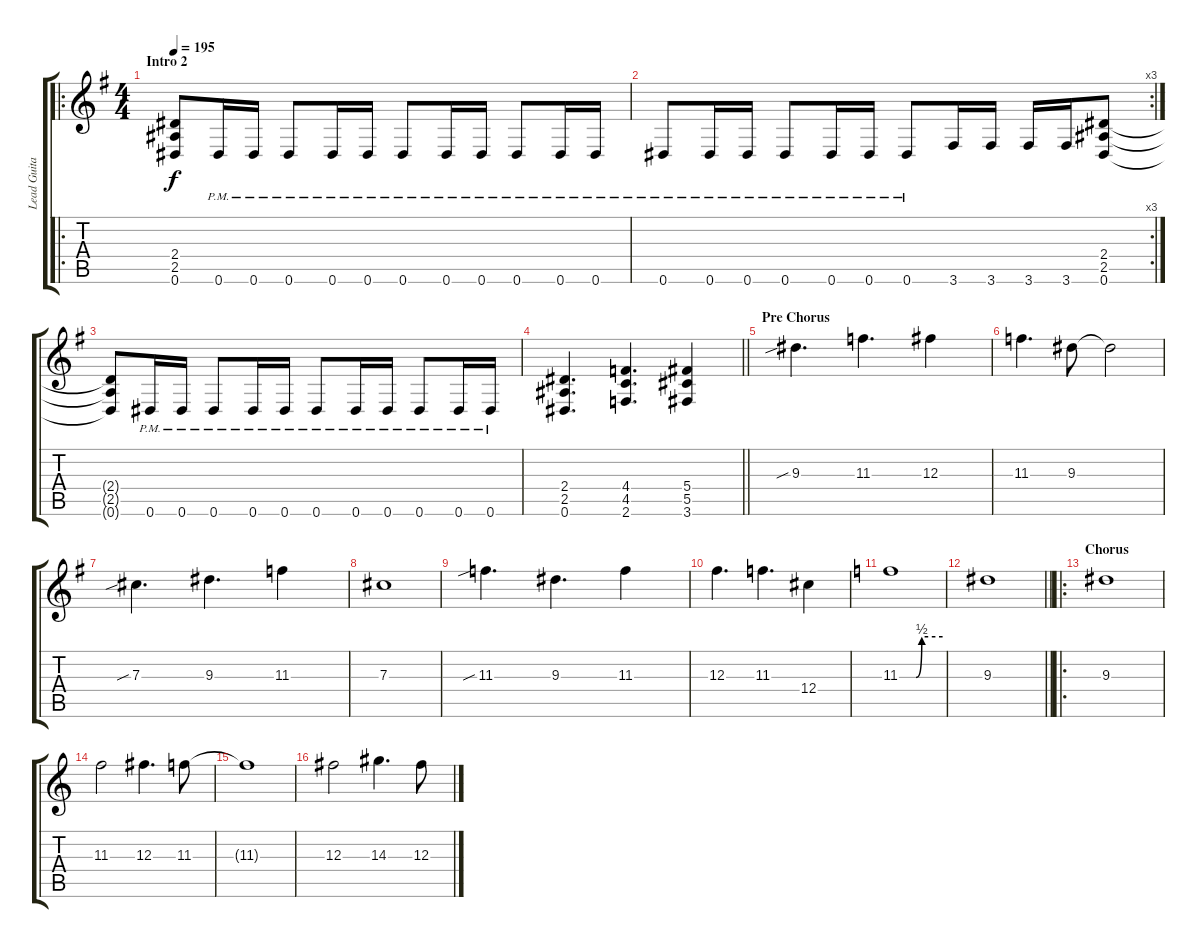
\track ("Lead Guitar" "Lead Guita") {instrument distortionguitar}
\staff {score tabs}
\tuning (Eb4 Bb3 Gb3 Db3 Ab2 Eb2) {hide}
\ro
\ts (4 4)
\section ("" "Intro 2")
\tempo 195
\clef g2
\ks g
(2.4{t} 2.5{t} 0.6{t}).8{dy f} 0.6{pm}.16 0.6{pm}.16 0.6{pm}.8 0.6{pm}.16 0.6{pm}.16 0.6{pm}.8 0.6{pm}.16 0.6{pm}.16 0.6{pm}.8 0.6{pm}.16 0.6{pm}.16 |
\rc 3
0.6{pm}.8 0.6{pm}.16 0.6{pm}.16 0.6{pm}.8 0.6{pm}.16 0.6{pm}.16 0.6{pm}.8 3.6.16 3.6.16 3.6.16 3.6.16 (2.4 2.5 0.6).8 |
(2.4{t} 2.5{t} 0.6{t}).8 0.6{pm}.16 0.6{pm}.16 0.6{pm}.8 0.6{pm}.16 0.6{pm}.16 0.6{pm}.8 0.6{pm}.16 0.6{pm}.16 0.6{pm}.8 0.6{pm}.16 0.6{pm}.16 |
\barLineRight lightlight
(2.4 2.5 0.6).4{d} (4.4 4.5 2.6).4{d} (5.4 5.5 3.6).4 |
\section ("" "Pre Chorus")
9.3{sib}.4{d} 11.3.4{d} 12.3.4 |
11.3.4{d} 9.3.8 9.3{t}.2 |
7.3{sib}.4{d} 9.3.4{d} 11.3.4 |
7.3.1 |
11.3{sib}.4{d} 9.3.4{d} 11.3.4 |
12.3.4{d} 11.3.4{d} 12.4.4 |
\ks c
11.3{be (custom 0 0 23 0 31 2 60 2)}.1 |
\barLineRight lightlight
9.3.1 |
\ro
\section ("" "Chorus")
9.3.1 |
11.3.2 12.3.4{d} 11.3.8 |
11.3{t}.1 |
12.3.2 14.3.4{d} 12.3.8
